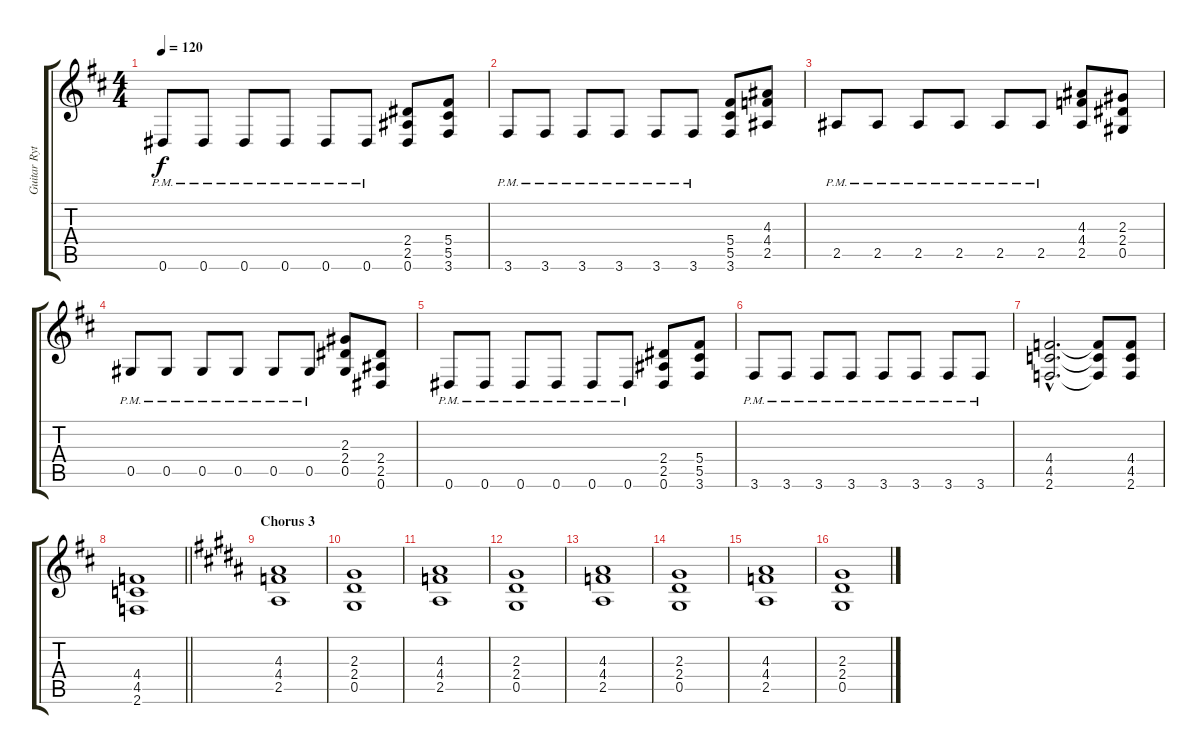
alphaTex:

\track ("Guitar Rythm 1" "Guitar Ryt") {instrument distortionguitar}
\staff {score tabs}
\tuning (Eb4 Bb3 Gb3 Db3 Ab2 Eb2) {hide}
\ts (4 4)
\tempo 120
\clef g2
\ks d
0.6{pm}.8{dy f} 0.6{pm}.8 0.6{pm}.8 0.6{pm}.8 0.6{pm}.8 0.6{pm}.8 (2.4 2.5 0.6).8 (5.4 5.5 3.6).8 |
3.6{pm}.8 3.6{pm}.8 3.6{pm}.8 3.6{pm}.8 3.6{pm}.8 3.6{pm}.8 (5.4 5.5 3.6).8 (4.3 4.4 2.5).8 |
2.5{pm}.8 2.5{pm}.8 2.5{pm}.8 2.5{pm}.8 2.5{pm}.8 2.5{pm}.8 (4.3 4.4 2.5).8 (2.3 2.4 0.5).8 |
0.5{pm}.8 0.5{pm}.8 0.5{pm}.8 0.5{pm}.8 0.5{pm}.8 0.5{pm}.8 (2.3 2.4 0.5).8 (2.4 2.5 0.6).8 |
0.6{pm}.8 0.6{pm}.8 0.6{pm}.8 0.6{pm}.8 0.6{pm}.8 0.6{pm}.8 (2.4 2.5 0.6).8 (5.4 5.5 3.6).8 |
3.6{pm}.8 3.6{pm}.8 3.6{pm}.8 3.6{pm}.8 3.6{pm}.8 3.6{pm}.8 3.6{pm}.8 3.6{pm}.8 |
(4.4{hac} 4.5{hac} 2.6{hac}).2{d} (4.4{t} 4.5{t} 2.6{t}).8 (4.4 4.5 2.6).8 |
\barLineRight lightlight
(4.4 4.5 2.6).1 |
\section ("" "Chorus 3")
\ks b
(4.3 4.4 2.5).1 |
(2.3 2.4 0.5).1 |
(4.3 4.4 2.5).1 |
(2.3 2.4 0.5).1 |
(4.3 4.4 2.5).1 |
(2.3 2.4 0.5).1 |
(4.3 4.4 2.5).1 |
(2.3 2.4 0.5).1
